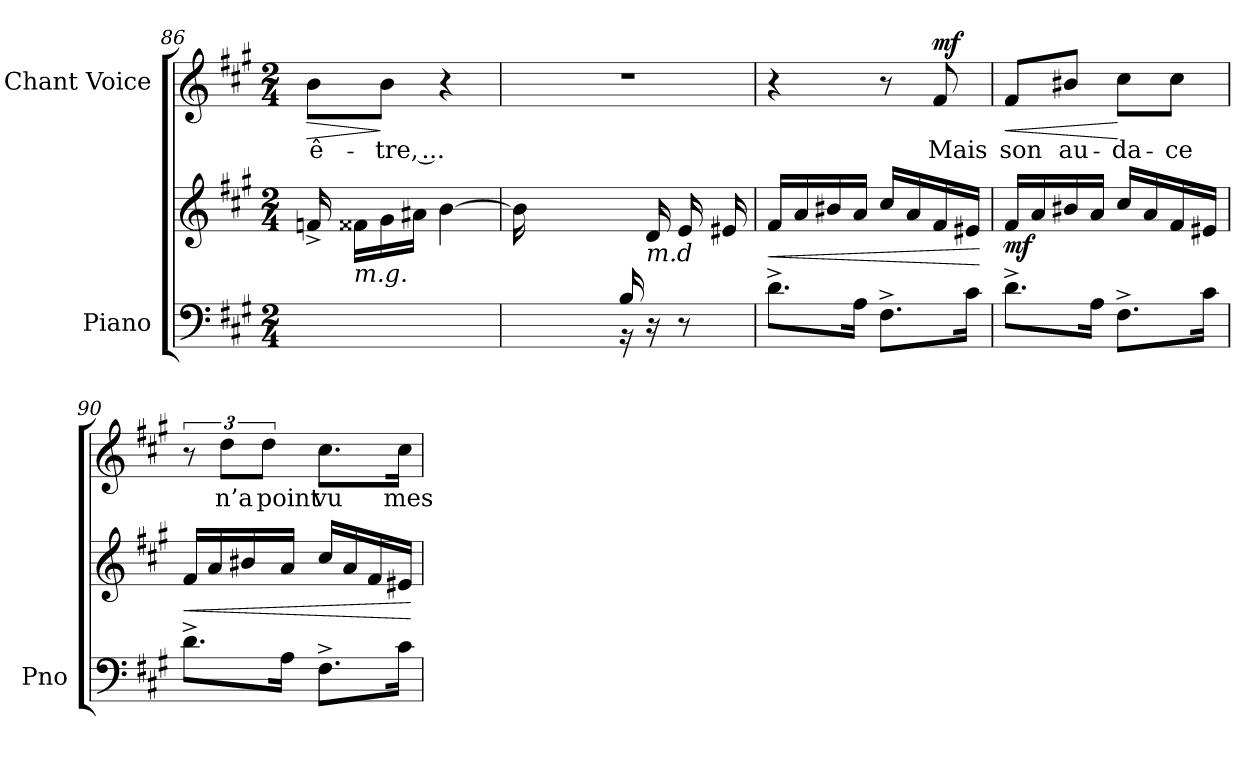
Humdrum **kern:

**kern	**kern	**dynam	**kern	**text	**dynam
*part2	*part2	*part2	*part1	*part1	*part1
*staff3	*staff2	*staff2/3	*staff1	*staff1	*staff1
*I"Piano	*	*	*I"Chant Voice	*	*
*I'Pno	*	*	*	*	*
*clefF4	*clefG2	*	*clefG2	*	*
*k[f#c#g#]	*k[f#c#g#]	*	*k[f#c#g#]	*	*
*M2/4	*M2/4	*	*M2/4	*	*
=86	=86	=86	=86	=86	=86
!	!	!	!	!LO:LY:b	!LO:HP:b
16ryy	16fn^>/	.	8b\L	-ê-	>
!	!LO:TX:b:i:t=m.g.	!	!	!	!
16ryy	16f##X\LL	.	.	.	.
!	!	!	!	!LO:LY:b	!
8ryy	16g#\	.	8b\J	-tre, ...	]
.	16a#X\JJ	.	.	.	.
4ryy	[4b\	.	4r	.	.
!!LO:PB:g=z
=87	=87	=87	=87	=87	=87
*^	*	*	*	*	*
16ryy	4ryy	16b\LL]	.	2r	.	.
16A#X/	.	4ryy	.	.	.	.
16B/	.	.	.	.	.	.
16A#/JJ	.	.	.	.	.	.
16B/	16r	.	.	.	.	.
!	!	!LO:TX:b:i:t=m.d	!	!	!	!
8.ryy	16r	16d/LL	.	.	.	.
.	8r	16e/	.	.	.	.
.	.	16e#X/JJ	.	.	.	.
*v	*v	*	*	*	*	*
!!LO:PB:g=z
=88	=88	=88	=88	=88	=88
!	!	!LO:HP:b	!	!	!
8.d^<\L	16f#/LL	<	4r	.	.
.	16a/	.	.	.	.
.	16b#X/	.	.	.	.
16A\Jk	16a/JJ	.	.	.	.
8.F#^<\L	16cc#/LL	.	8r	.	.
.	16a/	.	.	.	.
!	!	!	!	!LO:LY:b	!LO:DY:a
.	16f#/	.	8f#/	Mais	mf
16c#\Jk	16e#X/JJ	.	.	.	.
.	.	[	.	.	.
=89	=89	=89	=89	=89	=89
!	!	!LO:DY:b	!	!LO:LY:b	!LO:HP:b
8.d^<\L	16f#/LL	mf	8f#/L	son	<
.	16a/	.	.	.	.
!	!	!	!	!LO:LY:b	!
.	16b#X/	.	8b#X/J	au-	.
16A\Jk	16a/JJ	.	.	.	.
!	!	!	!	!LO:LY:b	!
8.F#^<\L	16cc#/LL	.	8cc#\L	-da-	[
.	16a/	.	.	.	.
!	!	!	!	!LO:LY:b	!
.	16f#/	.	8cc#\J	-ce	.
16c#\Jk	16e#X/JJ	.	.	.	.
=90	=90	=90	=90	=90	=90
!	!	!LO:HP:b	!	!	!
8.d^<\L	16f#/LL	<	12r	.	.
.	16a/	.	.	.	.
!	!	!	!	!LO:LY:b	!
.	.	.	12dd\L	n’a	.
.	16b#X/	.	.	.	.
!	!	!	!	!LO:LY:b	!
.	.	.	12dd\J	point	.
16A\Jk	16a/JJ	.	.	.	.
!	!	!	!	!LO:LY:b	!
8.F#^<\L	16cc#/LL	.	8.cc#\L	vu	.
.	16a/	.	.	.	.
.	16f#/	.	.	.	.
!	!	!	!	!LO:LY:b	!
16c#\Jk	16e#X/JJ	.	16cc#\Jk	mes	.
.	.	[	.	.	.
=	=	=	=	=	=
*-	*-	*-	*-	*-	*-
